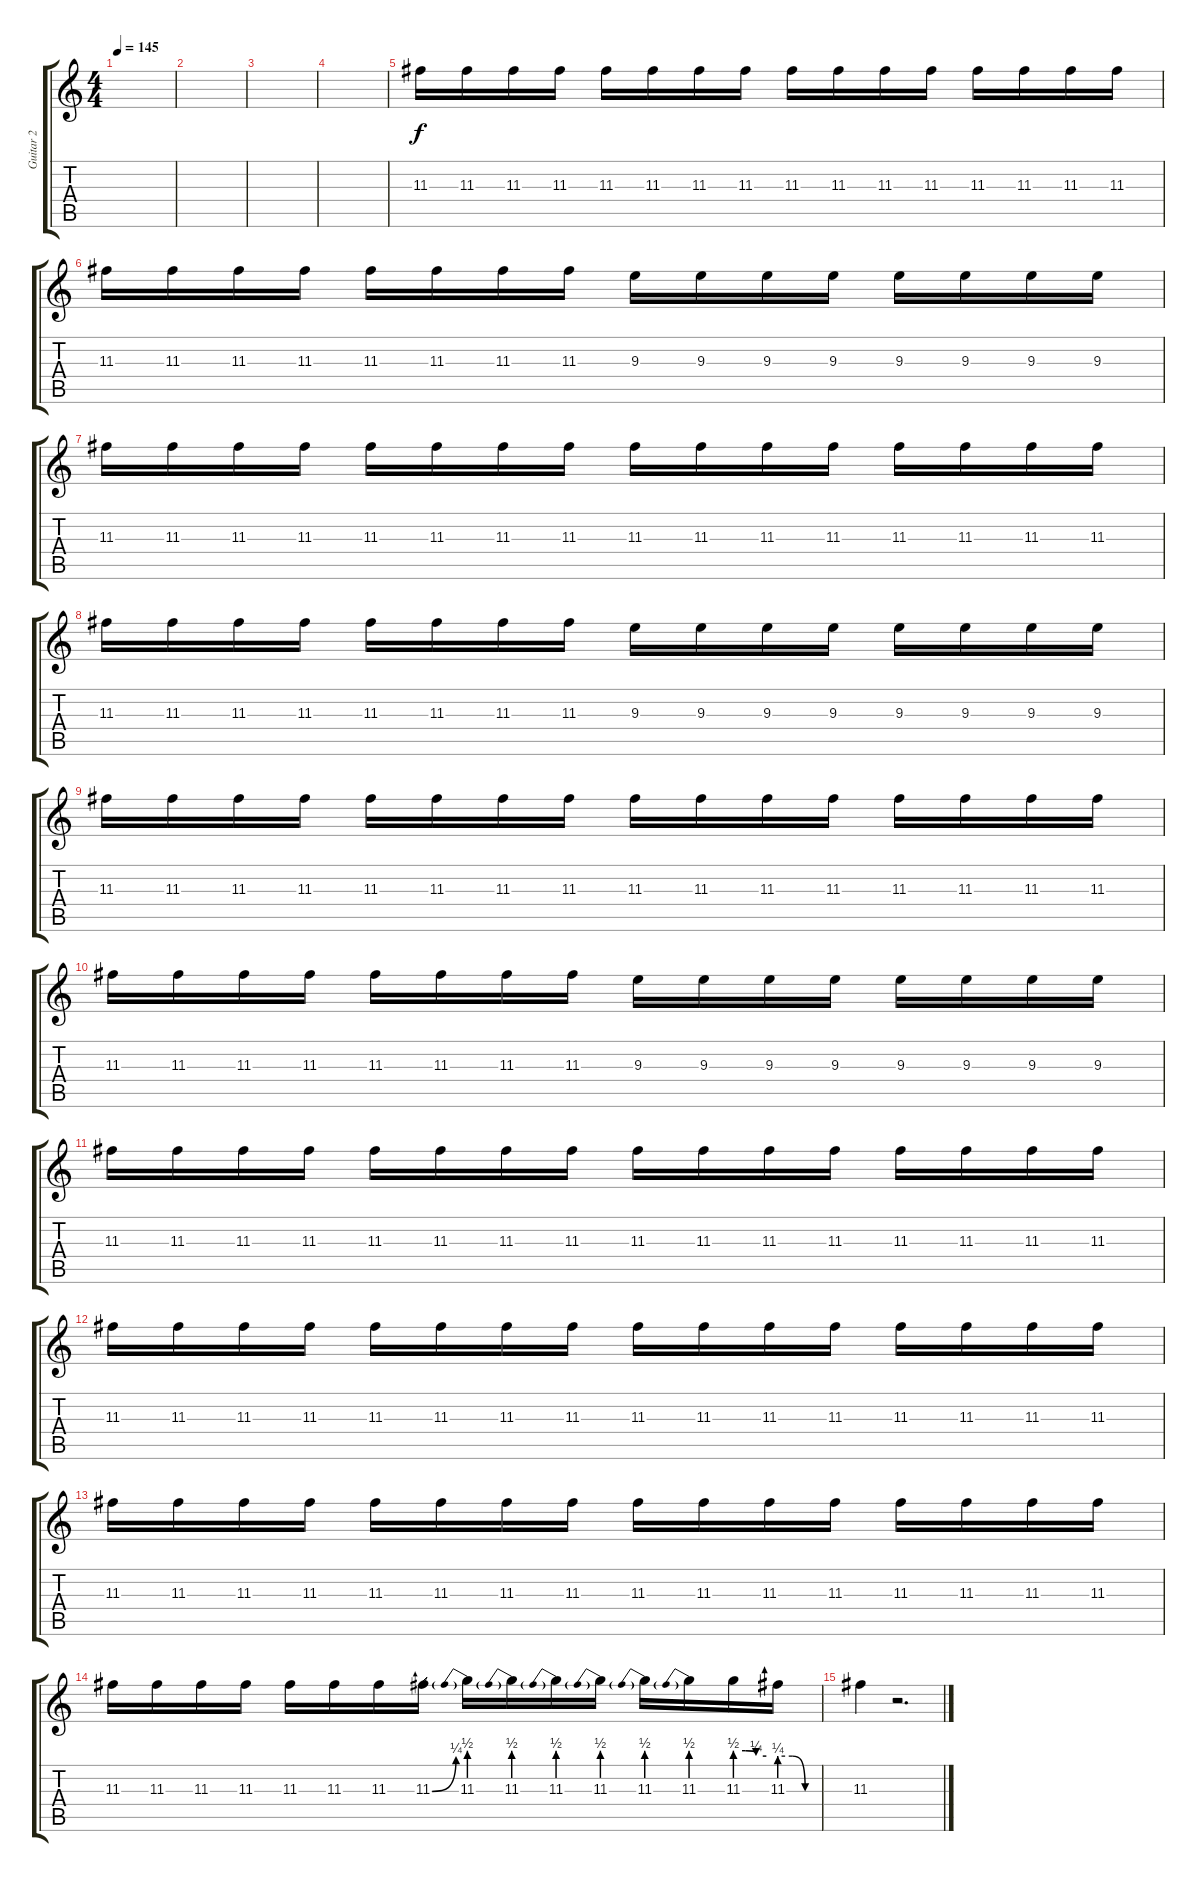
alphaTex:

\track ("Guitar 2" "Guitar 2") {instrument distortionguitar}
\staff {score tabs}
\tuning (E4 B3 G3 D3 A2 E2) {hide}
\ts (4 4)
\tempo 145
\clef g2
\ks c
|
|
|
|
11.3.16{volume 14 instrument distortionguitar} 11.3.16 11.3.16 11.3.16 11.3.16 11.3.16 11.3.16 11.3.16 11.3.16 11.3.16 11.3.16 11.3.16 11.3.16 11.3.16 11.3.16 11.3.16 |
11.3.16 11.3.16 11.3.16 11.3.16 11.3.16 11.3.16 11.3.16 11.3.16 9.3.16 9.3.16 9.3.16 9.3.16 9.3.16 9.3.16 9.3.16 9.3.16 |
11.3.16 11.3.16 11.3.16 11.3.16 11.3.16 11.3.16 11.3.16 11.3.16 11.3.16 11.3.16 11.3.16 11.3.16 11.3.16 11.3.16 11.3.16 11.3.16 |
11.3.16 11.3.16 11.3.16 11.3.16 11.3.16 11.3.16 11.3.16 11.3.16 9.3.16 9.3.16 9.3.16 9.3.16 9.3.16 9.3.16 9.3.16 9.3.16 |
11.3.16 11.3.16 11.3.16 11.3.16 11.3.16 11.3.16 11.3.16 11.3.16 11.3.16 11.3.16 11.3.16 11.3.16 11.3.16 11.3.16 11.3.16 11.3.16 |
11.3.16 11.3.16 11.3.16 11.3.16 11.3.16 11.3.16 11.3.16 11.3.16 9.3.16 9.3.16 9.3.16 9.3.16 9.3.16 9.3.16 9.3.16 9.3.16 |
11.3.16 11.3.16 11.3.16 11.3.16 11.3.16 11.3.16 11.3.16 11.3.16 11.3.16 11.3.16 11.3.16 11.3.16 11.3.16 11.3.16 11.3.16 11.3.16 |
11.3.16 11.3.16 11.3.16 11.3.16 11.3.16 11.3.16 11.3.16 11.3.16 11.3.16 11.3.16 11.3.16 11.3.16 11.3.16 11.3.16 11.3.16 11.3.16 |
11.3.16 11.3.16 11.3.16 11.3.16 11.3.16 11.3.16 11.3.16 11.3.16 11.3.16 11.3.16 11.3.16 11.3.16 11.3.16 11.3.16 11.3.16 11.3.16 |
11.3.16 11.3.16 11.3.16 11.3.16 11.3.16 11.3.16 11.3.16 11.3{be (bend 0 0 60 1)}.16 11.3{be (prebend 0 2 60 2)}.16 11.3{be (prebend 0 2 60 2)}.16 11.3{be (prebend 0 2 60 2)}.16 11.3{be (prebend 0 2 60 2)}.16 11.3{be (prebend 0 2 60 2)}.16 11.3{be (prebend 0 2 60 2)}.16 11.3{be (custom 0 2 20 2 40 1 60 1)}.16 11.3{be (custom 0 1 20 1 40 0 60 0)}.16 |
11.3.4 r.2{d}
